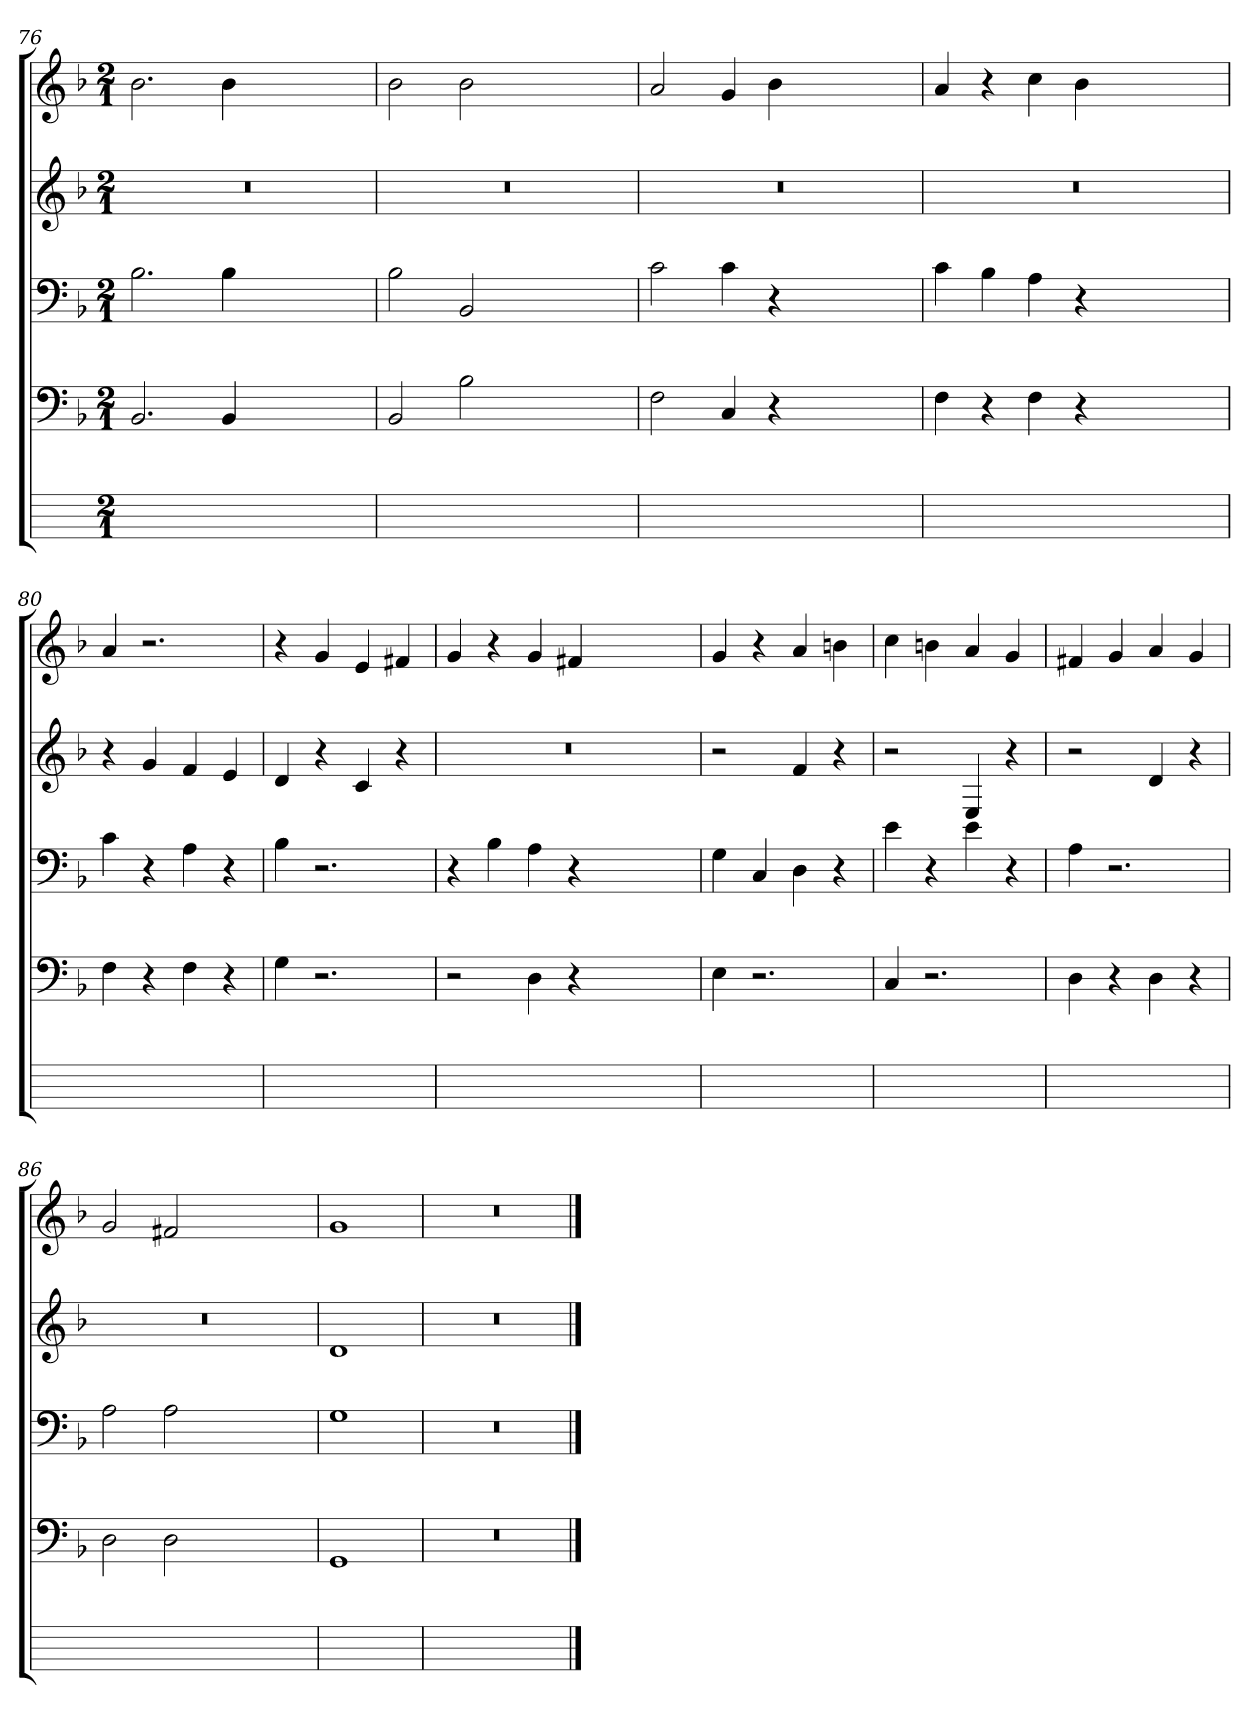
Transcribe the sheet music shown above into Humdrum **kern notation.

**kern	**kern	**kern	**kern	**kern
*part5	*part4	*part3	*part2	*part1
*staff5	*staff4	*staff3	*staff2	*staff1
*	*clefF4	*clefF4	*clefG2	*clefG2
*	*k[b-]	*k[b-]	*k[b-]	*k[b-]
*	*F:	*F:	*F:	*F:
*M2/1	*M2/1	*M2/1	*M2/1	*M2/1
=76	=76	=76	=76	=76
0ryy	2.BB-i	2.B-i	0r	2.b-
.	4BB-i	4B-i	.	4b-
.	1ryy	1ryy	.	1ryy
=77	=77	=77	=77	=77
0ryy	2BB-i	2B-i	0r	2b-
.	2B-	2BB-i	.	2b-
.	1ryy	1ryy	.	1ryy
=78	=78	=78	=78	=78
0ryy	2F	2c	0r	2a
.	4Ci	4cj	.	4g
.	4r	4r	.	4b-Z
.	1ryy	1ryy	.	1ryy
=79	=79	=79	=79	=79
0ryy	4F	4c	0r	4a
.	4r	4B-Z	.	4r
.	4Fj	4Ai	.	4cci
.	4r	4r	.	4b-Z
.	1ryy	1ryy	.	1ryy
=80	=80	=80	=80	=80
1ryy	4Fj	4c	4r	4aj
.	4r	4r	4gi	2.r
.	4Fi	4Ai	4fi	.
.	4r	4r	4e	.
=81	=81	=81	=81	=81
1ryy	4Gi	4B-j	4d	4r
.	2.r	2.r	4r	4gZ
.	.	.	4c	4ei
.	.	.	4r	4f#XZ
=82	=82	=82	=82	=82
0ryy	2r	4r	0r	4g
.	.	4B-Z	.	4r
.	4D	4A	.	4gj
.	4r	4r	.	4f#XZ
.	1ryy	1ryy	.	1ryy
=83	=83	=83	=83	=83
1ryy	4Ei	4G	2r	4g
.	2.r	4CZ	.	4r
.	.	4Di	4fi	4a
.	.	4r	4r	4bnZ
=84	=84	=84	=84	=84
1ryy	4C	4eV	2r	4cc
.	2.r	4r	.	4bnV
.	.	4ei	4Ei	4a
.	.	4r	4r	4g
=85	=85	=85	=85	=85
1ryy	4D	4A	2r	4f#XV
.	4r	2.r	.	4gZ
.	4Dj	.	4dj	4ai
.	4r	.	4r	4gZ
=86	=86	=86	=86	=86
0ryy	2D	2A	0r	2g
.	2D	2A	.	2f#X
.	1ryy	1ryy	.	1ryy
=87	=87	=87	=87	=87
1ryy	1GG	1G	1d	1g
=88	=88	=88	=88	=88
0ryy	0r	0r	0r	0r
==	==	==	==	==
*-	*-	*-	*-	*-
